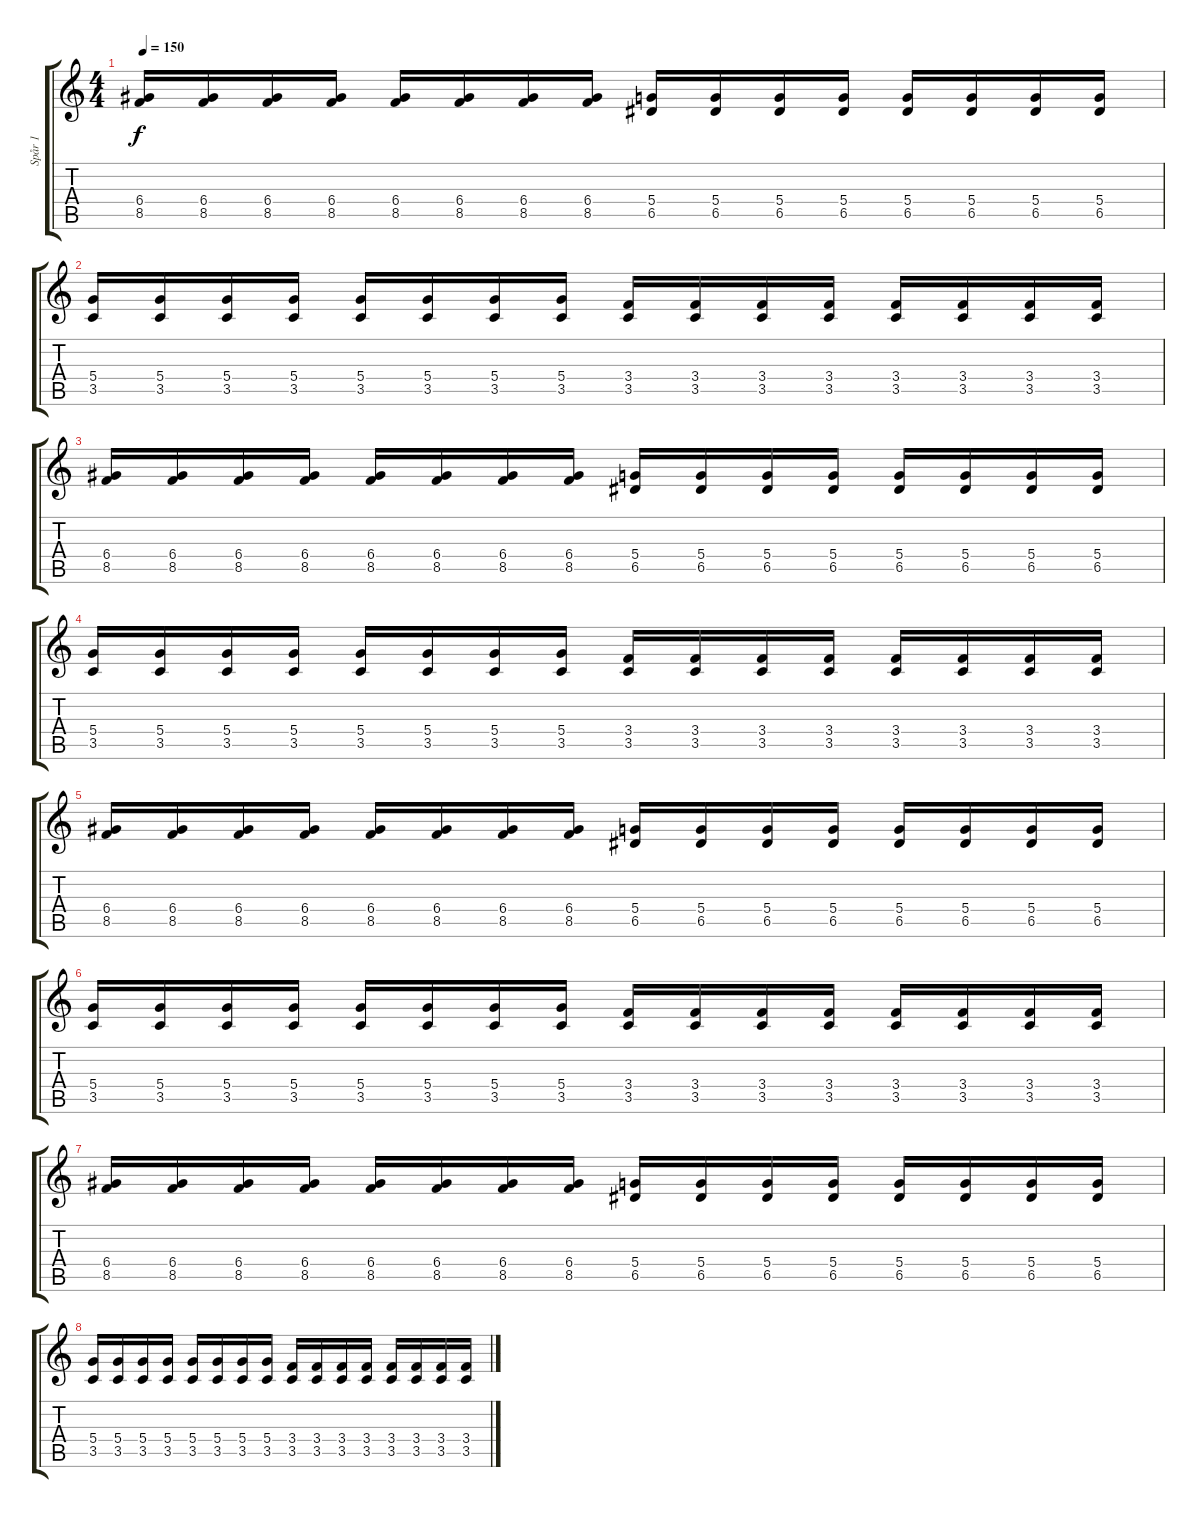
\track ("Spår 1" "Spår 1") {instrument distortionguitar}
\staff {score tabs}
\tuning (E4 B3 G3 D3 A2 E2) {hide}
\ts (4 4)
\tempo 150
\clef g2
\ks c
(6.4 8.5).16{dy f} (6.4 8.5).16 (6.4 8.5).16 (6.4 8.5).16 (6.4 8.5).16 (6.4 8.5).16 (6.4 8.5).16 (6.4 8.5).16 (5.4 6.5).16 (5.4 6.5).16 (5.4 6.5).16 (5.4 6.5).16 (5.4 6.5).16 (5.4 6.5).16 (5.4 6.5).16 (5.4 6.5).16 |
(5.4 3.5).16 (5.4 3.5).16 (5.4 3.5).16 (5.4 3.5).16 (5.4 3.5).16 (5.4 3.5).16 (5.4 3.5).16 (5.4 3.5).16 (3.4 3.5).16 (3.4 3.5).16 (3.4 3.5).16 (3.4 3.5).16 (3.4 3.5).16 (3.4 3.5).16 (3.4 3.5).16 (3.4 3.5).16 |
(6.4 8.5).16 (6.4 8.5).16 (6.4 8.5).16 (6.4 8.5).16 (6.4 8.5).16 (6.4 8.5).16 (6.4 8.5).16 (6.4 8.5).16 (5.4 6.5).16 (5.4 6.5).16 (5.4 6.5).16 (5.4 6.5).16 (5.4 6.5).16 (5.4 6.5).16 (5.4 6.5).16 (5.4 6.5).16 |
(5.4 3.5).16 (5.4 3.5).16 (5.4 3.5).16 (5.4 3.5).16 (5.4 3.5).16 (5.4 3.5).16 (5.4 3.5).16 (5.4 3.5).16 (3.4 3.5).16 (3.4 3.5).16 (3.4 3.5).16 (3.4 3.5).16 (3.4 3.5).16 (3.4 3.5).16 (3.4 3.5).16 (3.4 3.5).16 |
(6.4 8.5).16 (6.4 8.5).16 (6.4 8.5).16 (6.4 8.5).16 (6.4 8.5).16 (6.4 8.5).16 (6.4 8.5).16 (6.4 8.5).16 (5.4 6.5).16 (5.4 6.5).16 (5.4 6.5).16 (5.4 6.5).16 (5.4 6.5).16 (5.4 6.5).16 (5.4 6.5).16 (5.4 6.5).16 |
(5.4 3.5).16 (5.4 3.5).16 (5.4 3.5).16 (5.4 3.5).16 (5.4 3.5).16 (5.4 3.5).16 (5.4 3.5).16 (5.4 3.5).16 (3.4 3.5).16 (3.4 3.5).16 (3.4 3.5).16 (3.4 3.5).16 (3.4 3.5).16 (3.4 3.5).16 (3.4 3.5).16 (3.4 3.5).16 |
(6.4 8.5).16 (6.4 8.5).16 (6.4 8.5).16 (6.4 8.5).16 (6.4 8.5).16 (6.4 8.5).16 (6.4 8.5).16 (6.4 8.5).16 (5.4 6.5).16 (5.4 6.5).16 (5.4 6.5).16 (5.4 6.5).16 (5.4 6.5).16 (5.4 6.5).16 (5.4 6.5).16 (5.4 6.5).16 |
(5.4 3.5).16 (5.4 3.5).16 (5.4 3.5).16 (5.4 3.5).16 (5.4 3.5).16 (5.4 3.5).16 (5.4 3.5).16 (5.4 3.5).16 (3.4 3.5).16 (3.4 3.5).16 (3.4 3.5).16 (3.4 3.5).16 (3.4 3.5).16 (3.4 3.5).16 (3.4 3.5).16 (3.4 3.5).16
